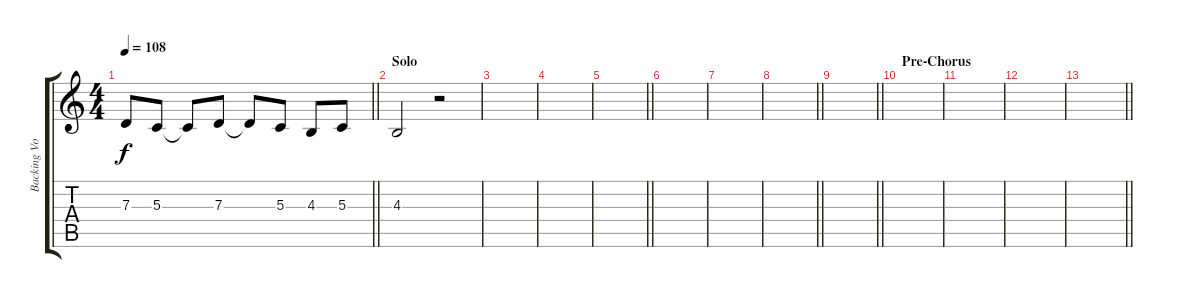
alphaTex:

\track ("Backing Vocals (Josh Klinghoffer)" "Backing Vo") {instrument oboe}
\staff {score tabs}
\tuning (E4 B3 G3 D3 A2 E2) {hide}
\ts (4 4)
\tempo 108
\clef g2
\barLineRight lightlight
\ks c
7.3{t}.8{dy f} 5.3.8 5.3{t}.8 7.3.8 7.3{t}.8 5.3.8 4.3.8 5.3.8 |
\section ("" "Solo")
4.3.2 r.2 |
|
|
\barLineRight lightlight
|
|
|
\barLineRight lightlight
|
\barLineRight lightlight
|
\section ("" "Pre-Chorus")
|
|
|
\barLineRight lightlight
